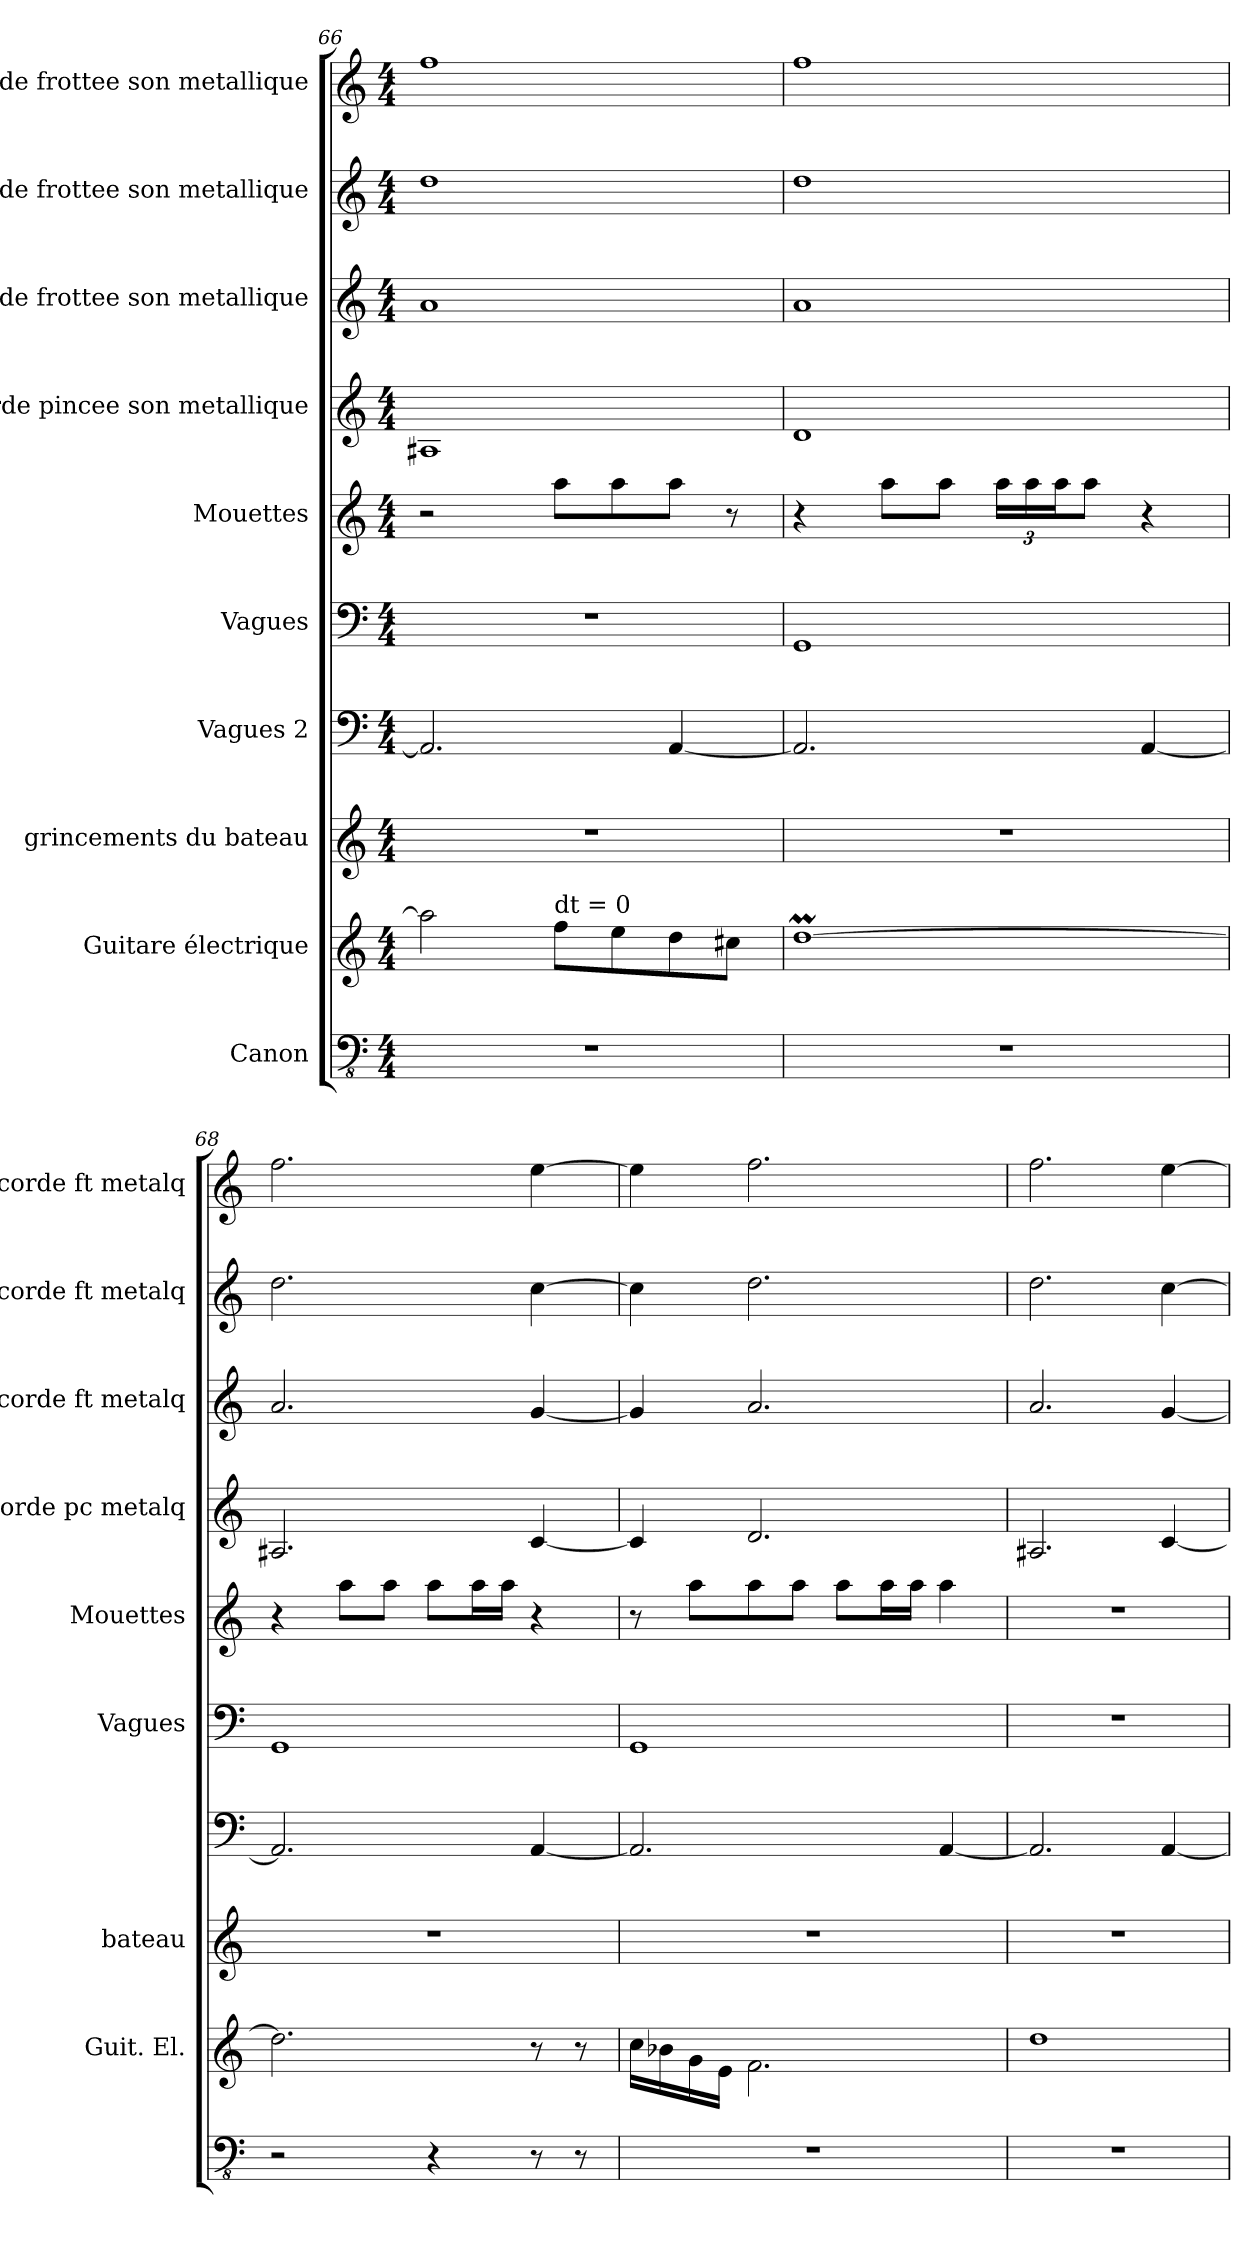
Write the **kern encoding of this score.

**kern	**kern	**kern	**kern	**kern	**kern	**kern	**kern	**kern	**kern
*part10	*part9	*part8	*part7	*part6	*part5	*part4	*part3	*part2	*part1
*staff10	*staff9	*staff8	*staff7	*staff6	*staff5	*staff4	*staff3	*staff2	*staff1
*I"Canon	*I"Guitare électrique	*I"grincements du bateau	*I"Vagues 2	*I"Vagues	*I"Mouettes	*I"corde pincee son metallique	*I"corde frottee son metallique	*I"corde frottee son metallique	*I"corde frottee  son metallique
*	*I'Guit. El.	*I'bateau	*	*I'Vagues	*I'Mouettes	*I'corde pc metalq	*I'corde ft metalq	*I'corde ft metalq	*I'corde ft metalq
*clefFv4	*clefG2	*clefG2	*clefF4	*clefF4	*clefG2	*clefG2	*clefG2	*clefG2	*clefG2
*k[]	*k[]	*k[]	*k[]	*k[]	*k[]	*k[]	*k[]	*k[]	*k[]
*M4/4	*M4/4	*M4/4	*M4/4	*M4/4	*M4/4	*M4/4	*M4/4	*M4/4	*M4/4
=66	=66	=66	=66	=66	=66	=66	=66	=66	=66
1r	2aa\]	1r	2.AA/]	1r	2r	1A#X	1a	1dd	1ff
!	!LO:TX:a:t=dt = 0	!	!	!	!	!	!	!	!
.	8ff\L	.	.	.	8aa\L	.	.	.	.
.	8ee\	.	.	.	8aa\	.	.	.	.
.	8dd\	.	[4AA/	.	8aa\J	.	.	.	.
.	8cc#X\J	.	.	.	8r	.	.	.	.
=67	=67	=67	=67	=67	=67	=67	=67	=67	=67
1r	[1ddM	1r	2.AA/]	1GG	4r	1d	1a	1dd	1ff
.	.	.	.	.	8aa\L	.	.	.	.
.	.	.	.	.	8aa\J	.	.	.	.
*	*	*	*	*	*Xbrackettup	*	*	*	*
.	.	.	.	.	24aa\LL	.	.	.	.
.	.	.	.	.	24aa\	.	.	.	.
.	.	.	.	.	24aa\J	.	.	.	.
.	.	.	.	.	8aa\J	.	.	.	.
.	.	.	[4AA/	.	4r	.	.	.	.
=68	=68	=68	=68	=68	=68	=68	=68	=68	=68
2r	2.dd\]	1r	2.AA/]	1GG	4r	2.A#X/	2.a/	2.dd\	2.ff\
.	.	.	.	.	8aa\L	.	.	.	.
.	.	.	.	.	8aa\J	.	.	.	.
4r	.	.	.	.	8aa\L	.	.	.	.
.	.	.	.	.	16aa\L	.	.	.	.
.	.	.	.	.	16aa\JJ	.	.	.	.
8r	8r	.	[4AA/	.	4r	[4c/	[4g/	[4cc\	[4ee\
8r	8r	.	.	.	.	.	.	.	.
=69	=69	=69	=69	=69	=69	=69	=69	=69	=69
1r	16cc\LL	1r	2.AA/]	1GG	8r	4c/]	4g/]	4cc\]	4ee\]
.	16b-X\	.	.	.	.	.	.	.	.
.	16g\	.	.	.	8aa\L	.	.	.	.
.	16e\JJ	.	.	.	.	.	.	.	.
.	2.f\	.	.	.	8aa\	2.d/	2.a/	2.dd\	2.ff\
.	.	.	.	.	8aa\J	.	.	.	.
.	.	.	.	.	8aa\L	.	.	.	.
.	.	.	.	.	16aa\L	.	.	.	.
.	.	.	.	.	16aa\JJ	.	.	.	.
.	.	.	[4AA/	.	4aa\	.	.	.	.
=70	=70	=70	=70	=70	=70	=70	=70	=70	=70
1r	1dd	1r	2.AA/]	1r	1r	2.A#X/	2.a/	2.dd\	2.ff\
.	.	.	[4AA/	.	.	[4c/	[4g/	[4cc\	[4ee\
=	=	=	=	=	=	=	=	=	=
*-	*-	*-	*-	*-	*-	*-	*-	*-	*-
